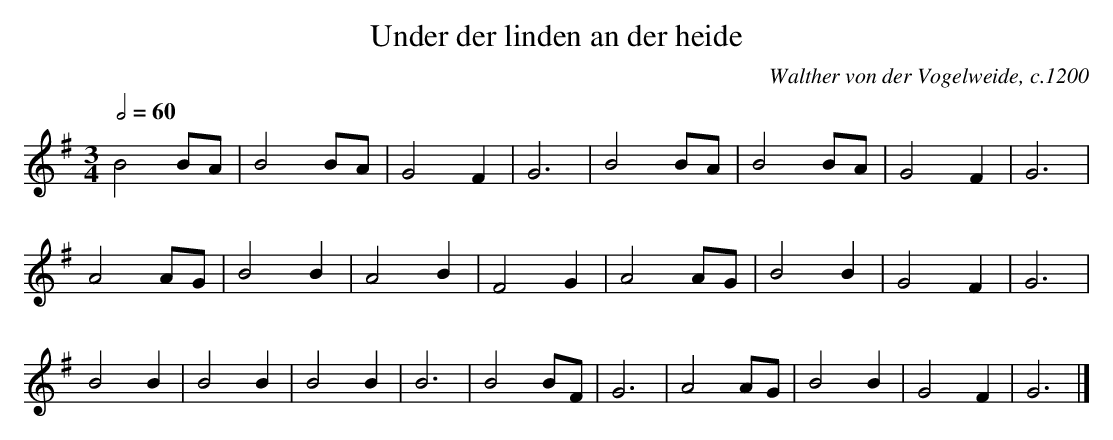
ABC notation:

X:1
T:Under der linden an der heide
C:Walther von der Vogelweide, c.1200
M:3/4
L:1/4
Q:1/2=60
K:G
B2 B/A/|B2 B/A/|G2 F|G3  | \
B2 B/A/|B2 B/A/|G2 F|G3  |
A2 A/G/|B2 B   |A2 B|F2 G| \
A2 A/G/|B2 B   |G2 F|G3  |
B2 B   |B2 B   |B2 B|B3  | \
B2 B/F/|G3     |           \
A2 A/G/|B2 B   |G2 F|G3 |]

This chant-like Spanish song from Andalusia uses a fragment of the
Phrygian scale, but doesn't go high or low enough to include the fifth:
